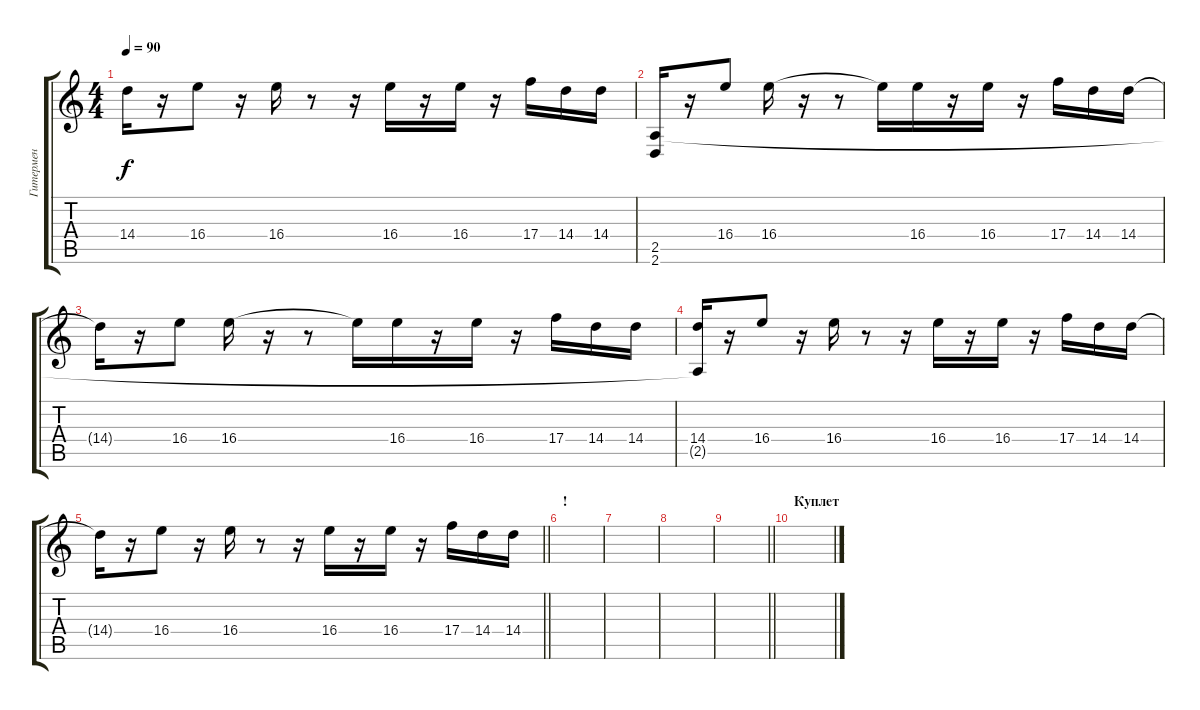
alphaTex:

\track ("Гитермен" "Гитермен") {instrument distortionguitar}
\staff {score tabs}
\tuning (D4 A3 F3 C3 G2 C2) {hide}
\ts (4 4)
\tempo 90
\clef g2
\ks c
14.4{t}.16{dy f} r.16 16.4.8 r.16 16.4.16 r.8 r.16 16.4.16 r.16 16.4.16 r.16 17.4.16 14.4.16 14.4.16 |
(2.5{t} 2.6).16 r.16 16.4.8 16.4.16 r.16 r.8 16.4{t}.16 16.4.16 r.16 16.4.16 r.16 17.4.16 14.4.16 14.4.16 |
14.4{t}.16 r.16 16.4.8 16.4.16 r.16 r.8 16.4{t}.16 16.4.16 r.16 16.4.16 r.16 17.4.16 14.4.16 14.4.16 |
(14.4 2.5{t}).16 r.16 16.4.8 r.16 16.4.16 r.8 r.16 16.4.16 r.16 16.4.16 r.16 17.4.16 14.4.16 14.4.16 |
\barLineRight lightlight
14.4{t}.16 r.16 16.4.8 r.16 16.4.16 r.8 r.16 16.4.16 r.16 16.4.16 r.16 17.4.16 14.4.16 14.4.16 |
\section ("" "!")
|
|
|
\barLineRight lightlight
|
\section ("" "Куплет")
